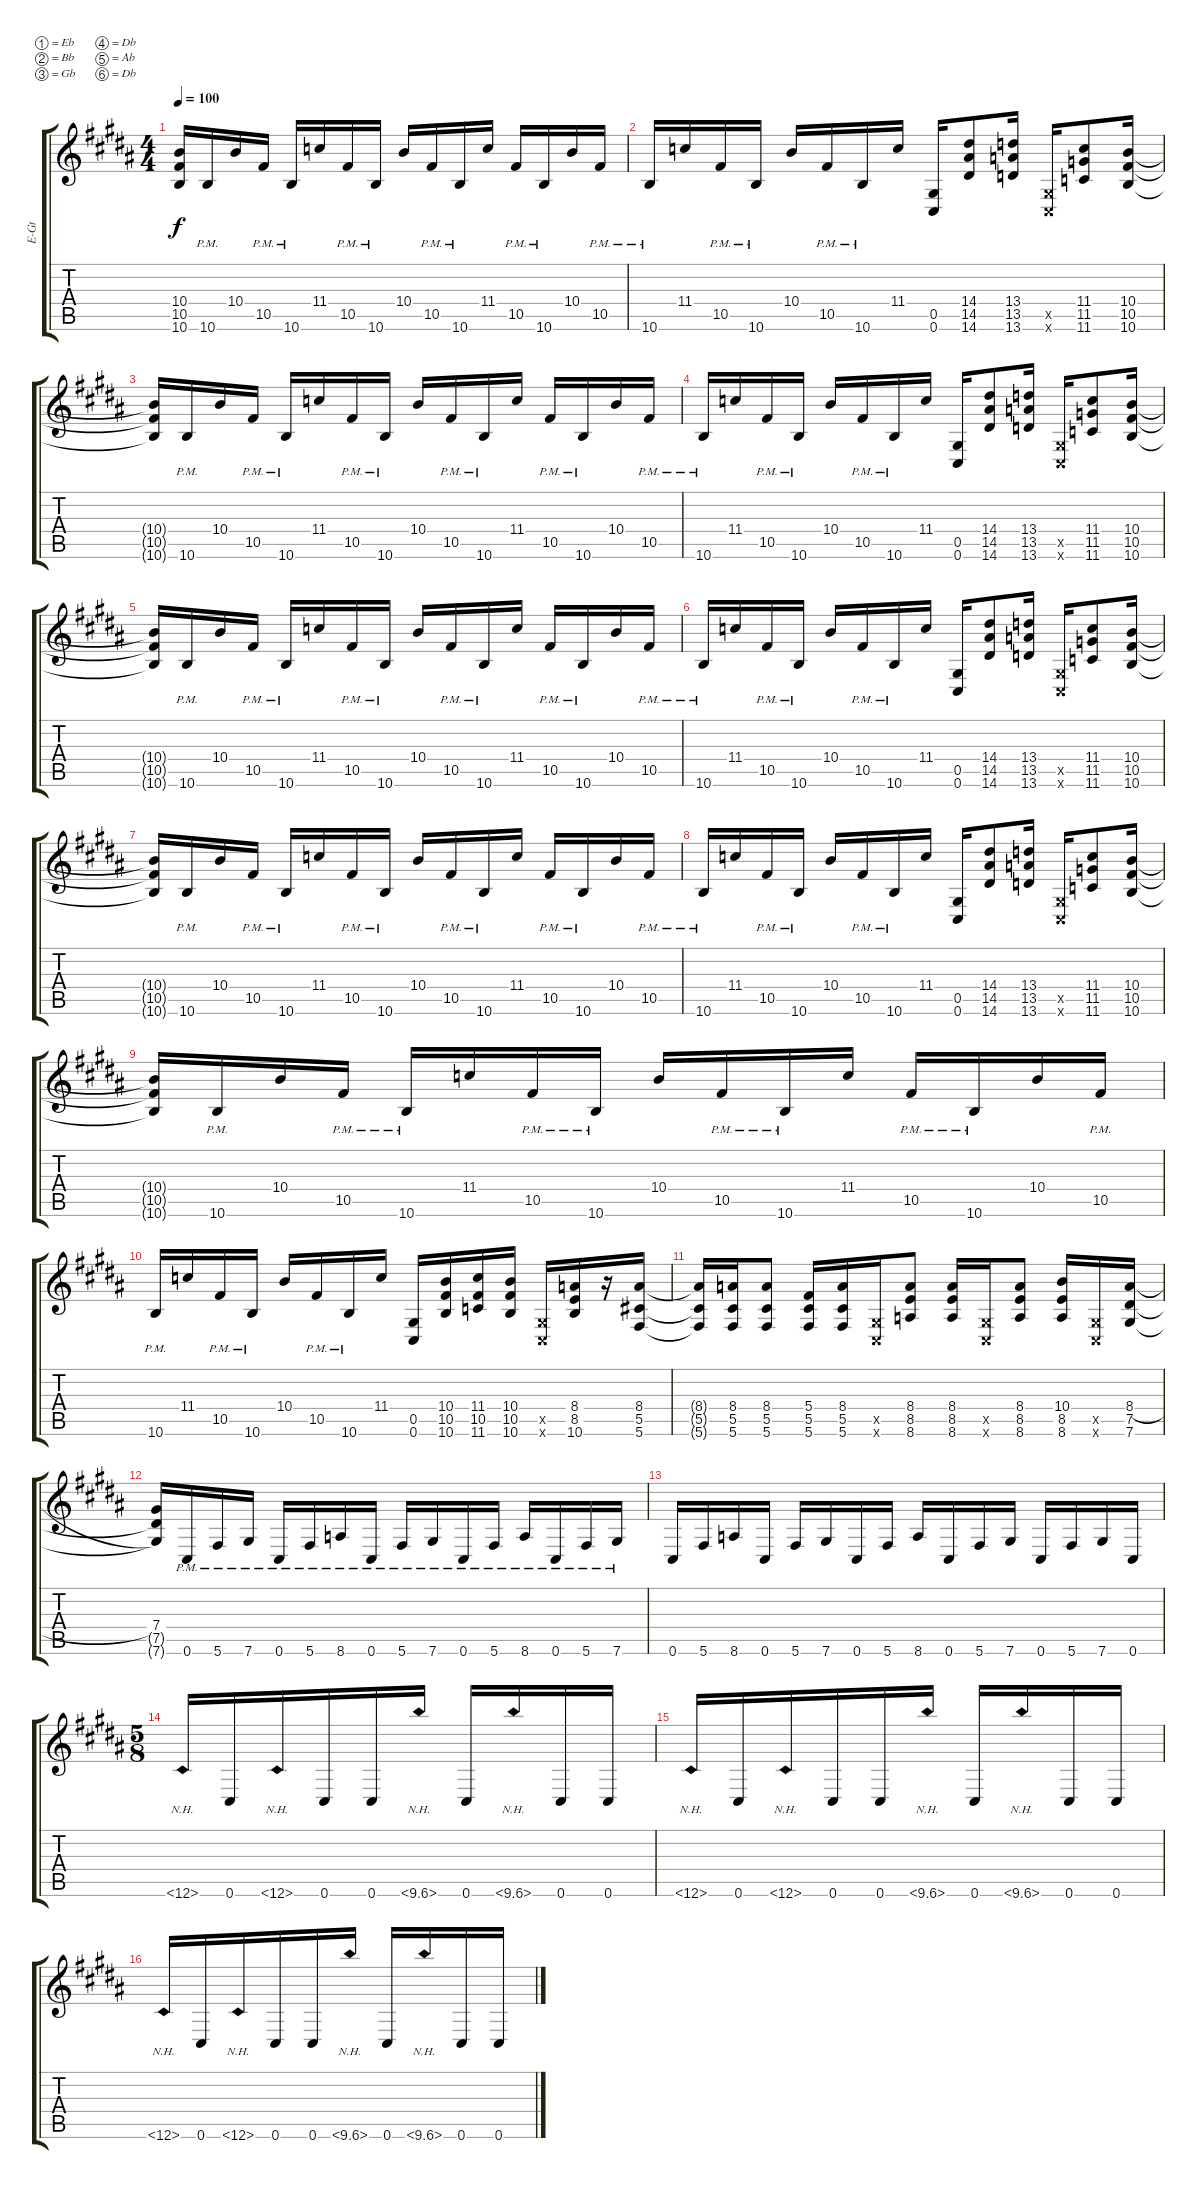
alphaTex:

\bracketExtendMode groupsimilarinstruments
\otherSystemsTrackNameOrientation horizontal
\track ("Electric Guitar 1" "E-Gt") {instrument distortionguitar}
\staff {score tabs}
\tuning (Eb4 Bb3 Gb3 Db3 Ab2 Db2)
\ts (4 4)
\tempo 100
\clef g2
\ks b
(10.6{t acc forcenatural} 10.5{t acc forcenatural} 10.4{t acc forcenatural}).16{dy f} 10.6{pm acc forcenatural}.16 10.4{acc forcenatural}.16 10.5{pm acc forcenatural}.16 10.6{pm acc forcenatural}.16 11.4{acc b}.16 10.5{pm acc forcenatural}.16 10.6{pm acc forcenatural}.16 10.4{acc forcenatural}.16 10.5{pm acc forcenatural}.16 10.6{pm acc forcenatural}.16 11.4{acc b}.16 10.5{pm acc forcenatural}.16 10.6{pm acc forcenatural}.16 10.4{acc forcenatural}.16 10.5{pm acc forcenatural}.16 |
10.6{pm acc forcenatural}.16 11.4{acc b}.16 10.5{pm acc forcenatural}.16 10.6{pm acc forcenatural}.16 10.4{acc forcenatural}.16 10.5{pm acc forcenatural}.16 10.6{pm acc forcenatural}.16 11.4{acc b}.16 (0.6{acc forcenatural} 0.5{acc forcenatural}).16 (14.6{acc forcenatural} 14.5{acc forcenatural} 14.4{acc forcenatural}).8 (13.5{acc b} 13.6{acc b} 13.4{acc b}).16 (0.6{x acc forcenatural} 0.5{x acc forcenatural}).16 (11.5{acc b} 11.6{acc b} 11.4{acc b}).8 (10.6{acc forcenatural} 10.5{acc forcenatural} 10.4{acc forcenatural}).16 |
(10.6{t acc forcenatural} 10.5{t acc forcenatural} 10.4{t acc forcenatural}).16 10.6{pm acc forcenatural}.16 10.4{acc forcenatural}.16 10.5{pm acc forcenatural}.16 10.6{pm acc forcenatural}.16 11.4{acc b}.16 10.5{pm acc forcenatural}.16 10.6{pm acc forcenatural}.16 10.4{acc forcenatural}.16 10.5{pm acc forcenatural}.16 10.6{pm acc forcenatural}.16 11.4{acc b}.16 10.5{pm acc forcenatural}.16 10.6{pm acc forcenatural}.16 10.4{acc forcenatural}.16 10.5{pm acc forcenatural}.16 |
10.6{pm acc forcenatural}.16 11.4{acc b}.16 10.5{pm acc forcenatural}.16 10.6{pm acc forcenatural}.16 10.4{acc forcenatural}.16 10.5{pm acc forcenatural}.16 10.6{pm acc forcenatural}.16 11.4{acc b}.16 (0.6{acc forcenatural} 0.5{acc forcenatural}).16 (14.6{acc forcenatural} 14.5{acc forcenatural} 14.4{acc forcenatural}).8 (13.5{acc b} 13.6{acc b} 13.4{acc b}).16 (0.6{x acc forcenatural} 0.5{x acc forcenatural}).16 (11.5{acc b} 11.6{acc b} 11.4{acc b}).8 (10.6{acc forcenatural} 10.5{acc forcenatural} 10.4{acc forcenatural}).16 |
(10.6{t acc forcenatural} 10.5{t acc forcenatural} 10.4{t acc forcenatural}).16 10.6{pm acc forcenatural}.16 10.4{acc forcenatural}.16 10.5{pm acc forcenatural}.16 10.6{pm acc forcenatural}.16 11.4{acc b}.16 10.5{pm acc forcenatural}.16 10.6{pm acc forcenatural}.16 10.4{acc forcenatural}.16 10.5{pm acc forcenatural}.16 10.6{pm acc forcenatural}.16 11.4{acc b}.16 10.5{pm acc forcenatural}.16 10.6{pm acc forcenatural}.16 10.4{acc forcenatural}.16 10.5{pm acc forcenatural}.16 |
10.6{pm acc forcenatural}.16 11.4{acc b}.16 10.5{pm acc forcenatural}.16 10.6{pm acc forcenatural}.16 10.4{acc forcenatural}.16 10.5{pm acc forcenatural}.16 10.6{pm acc forcenatural}.16 11.4{acc b}.16 (0.6{acc forcenatural} 0.5{acc forcenatural}).16 (14.6{acc forcenatural} 14.5{acc forcenatural} 14.4{acc forcenatural}).8 (13.5{acc b} 13.6{acc b} 13.4{acc b}).16 (0.6{x acc forcenatural} 0.5{x acc forcenatural}).16 (11.5{acc b} 11.6{acc b} 11.4{acc b}).8 (10.6{acc forcenatural} 10.5{acc forcenatural} 10.4{acc forcenatural}).16 |
(10.6{t acc forcenatural} 10.5{t acc forcenatural} 10.4{t acc forcenatural}).16 10.6{pm acc forcenatural}.16 10.4{acc forcenatural}.16 10.5{pm acc forcenatural}.16 10.6{pm acc forcenatural}.16 11.4{acc b}.16 10.5{pm acc forcenatural}.16 10.6{pm acc forcenatural}.16 10.4{acc forcenatural}.16 10.5{pm acc forcenatural}.16 10.6{pm acc forcenatural}.16 11.4{acc b}.16 10.5{pm acc forcenatural}.16 10.6{pm acc forcenatural}.16 10.4{acc forcenatural}.16 10.5{pm acc forcenatural}.16 |
10.6{pm acc forcenatural}.16 11.4{acc b}.16 10.5{pm acc forcenatural}.16 10.6{pm acc forcenatural}.16 10.4{acc forcenatural}.16 10.5{pm acc forcenatural}.16 10.6{pm acc forcenatural}.16 11.4{acc b}.16 (0.6{acc forcenatural} 0.5{acc forcenatural}).16 (14.6{acc forcenatural} 14.5{acc forcenatural} 14.4{acc forcenatural}).8 (13.5{acc b} 13.6{acc b} 13.4{acc b}).16 (0.6{x acc forcenatural} 0.5{x acc forcenatural}).16 (11.5{acc b} 11.6{acc b} 11.4{acc b}).8 (10.6{acc forcenatural} 10.5{acc forcenatural} 10.4{acc forcenatural}).16 |
(10.6{t acc forcenatural} 10.5{t acc forcenatural} 10.4{t acc forcenatural}).16 10.6{pm acc forcenatural}.16 10.4{acc forcenatural}.16 10.5{pm acc forcenatural}.16 10.6{pm acc forcenatural}.16 11.4{acc b}.16 10.5{pm acc forcenatural}.16 10.6{pm acc forcenatural}.16 10.4{acc forcenatural}.16 10.5{pm acc forcenatural}.16 10.6{pm acc forcenatural}.16 11.4{acc b}.16 10.5{pm acc forcenatural}.16 10.6{pm acc forcenatural}.16 10.4{acc forcenatural}.16 10.5{pm acc forcenatural}.16 |
10.6{pm acc forcenatural}.16 11.4{acc b}.16 10.5{pm acc forcenatural}.16 10.6{pm acc forcenatural}.16 10.4{acc forcenatural}.16 10.5{pm acc forcenatural}.16 10.6{pm acc forcenatural}.16 11.4{acc b}.16 (0.6{acc forcenatural} 0.5{acc forcenatural}).16 (10.6{acc forcenatural} 10.5{acc forcenatural} 10.4{acc forcenatural}).16 (11.4{acc b} 10.5{acc forcenatural} 11.6{acc b}).16 (10.5{acc forcenatural} 10.6{acc forcenatural} 10.4{acc forcenatural}).16 (0.6{x acc forcenatural} 0.5{x acc forcenatural}).16 (8.5{acc forcenatural} 10.6{acc forcenatural} 8.4{acc b}).16 r.16 (5.6{acc forcenatural} 5.5{acc forcenatural} 8.4{acc b}).16 |
(5.6{t acc forcenatural} 5.5{t acc forcenatural} 8.4{t acc b}).16 (5.6{acc forcenatural} 5.5{acc forcenatural} 8.4{acc b}).16 (5.6{acc forcenatural} 5.5{acc forcenatural} 8.4{acc b}).8 (5.6{acc forcenatural} 5.5{acc forcenatural} 5.4{acc forcenatural}).16 (8.4{acc b} 5.5{acc forcenatural} 5.6{acc forcenatural}).16 (0.6{x acc forcenatural} 0.5{x acc forcenatural}).16 (8.6{acc b} 8.5{acc forcenatural} 8.4{acc b}).8 (8.6{acc b} 8.5{acc forcenatural} 8.4{acc b}).16 (0.6{x acc forcenatural} 0.5{x acc forcenatural}).16 (8.6{acc b} 8.5{acc forcenatural} 8.4{acc b}).8 (8.6{acc b} 8.5{acc forcenatural} 10.4{acc forcenatural}).16 (0.6{x acc forcenatural} 0.5{x acc forcenatural}).16 (7.6{acc forcenatural} 7.5{acc forcenatural} 8.4{h acc b}).16 |
(7.6{t acc forcenatural} 7.5{t acc forcenatural} 7.4{acc forcenatural}).16 0.6{pm acc forcenatural}.16 5.6{pm acc forcenatural}.16 7.6{pm acc forcenatural}.16 0.6{pm acc forcenatural}.16 5.6{pm acc forcenatural}.16 8.6{pm acc b}.16 0.6{pm acc forcenatural}.16 5.6{pm acc forcenatural}.16 7.6{pm acc forcenatural}.16 0.6{pm acc forcenatural}.16 5.6{pm acc forcenatural}.16 8.6{pm acc b}.16 0.6{pm acc forcenatural}.16 5.6{pm acc forcenatural}.16 7.6{pm acc forcenatural}.16 |
0.6{acc forcenatural}.16 5.6{acc forcenatural}.16 8.6{acc b}.16 0.6{acc forcenatural}.16 5.6{acc forcenatural}.16 7.6{acc forcenatural}.16 0.6{acc forcenatural}.16 5.6{acc forcenatural}.16 8.6{acc b}.16 0.6{acc forcenatural}.16 5.6{acc forcenatural}.16 7.6{acc forcenatural}.16 0.6{acc forcenatural}.16 5.6{acc forcenatural}.16 7.6{acc forcenatural}.16 0.6{acc forcenatural}.16 |
\ts (5 8)
12.6{nh acc forcenatural}.16 0.6{acc forcenatural}.16 12.6{nh acc forcenatural}.16 0.6{acc forcenatural}.16 0.6{acc forcenatural}.16 10.6{nh acc forcenatural}.16 0.6{acc forcenatural}.16 10.6{nh acc forcenatural}.16 0.6{acc forcenatural}.16 0.6{acc forcenatural}.16 |
12.6{nh acc forcenatural}.16 0.6{acc forcenatural}.16 12.6{nh acc forcenatural}.16 0.6{acc forcenatural}.16 0.6{acc forcenatural}.16 10.6{nh acc forcenatural}.16 0.6{acc forcenatural}.16 10.6{nh acc forcenatural}.16 0.6{acc forcenatural}.16 0.6{acc forcenatural}.16 |
12.6{nh acc forcenatural}.16 0.6{acc forcenatural}.16 12.6{nh acc forcenatural}.16 0.6{acc forcenatural}.16 0.6{acc forcenatural}.16 10.6{nh acc forcenatural}.16 0.6{acc forcenatural}.16 10.6{nh acc forcenatural}.16 0.6{acc forcenatural}.16 0.6{acc forcenatural}.16
